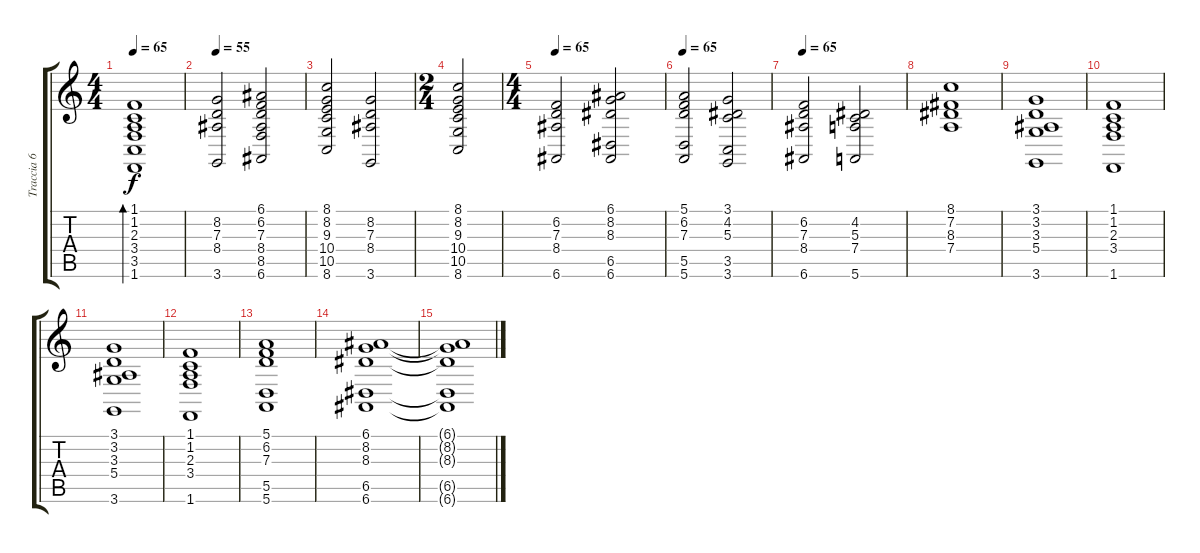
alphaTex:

\track ("Traccia 6" "Traccia 6") {instrument pad2warm}
\staff {score tabs}
\tuning (E4 B3 G3 D3 A2 E2) {hide}
\ts (4 4)
\tempo 65
\clef g2
\ks c
(1.1 1.2{t} 2.3{t} 3.4{t} 3.5{t} 1.6{t}).1{bd 240 dy f} |
\tempo 55
(8.2 7.3 8.4 3.6).2 (6.1 6.2 7.3 8.4 8.5 6.6).2 |
(8.1 8.2 9.3 10.4 10.5 8.6).2 (8.2 7.3 8.4 3.6).2 |
\ts (2 4)
(8.1 8.2 9.3 10.4 10.5 8.6).2 |
\ts (4 4)
\tempo 65
(6.2 7.3 8.4 6.6).2 (6.1 8.2 8.3 6.5 6.6).2 |
\tempo 65
(5.1 6.2 7.3 5.5 5.6).2 (3.1 4.2 5.3 3.5 3.6).2 |
\tempo 65
(6.2 7.3 8.4 6.6).2 (4.2 5.3 7.4 5.6).2 |
(8.1 7.2 8.3 7.4).1 |
(3.1 3.2 3.3 5.4 3.6).1 |
(1.1 1.2 2.3 3.4 1.6).1 |
(3.1 3.2 3.3 5.4 3.6).1 |
(1.1 1.2 2.3 3.4 1.6).1 |
(5.1 6.2 7.3 5.5 5.6).1 |
(6.1 8.2 8.3 6.5 6.6).1 |
(6.1{t} 8.2{t} 8.3{t} 6.5{t} 6.6{t}).1
